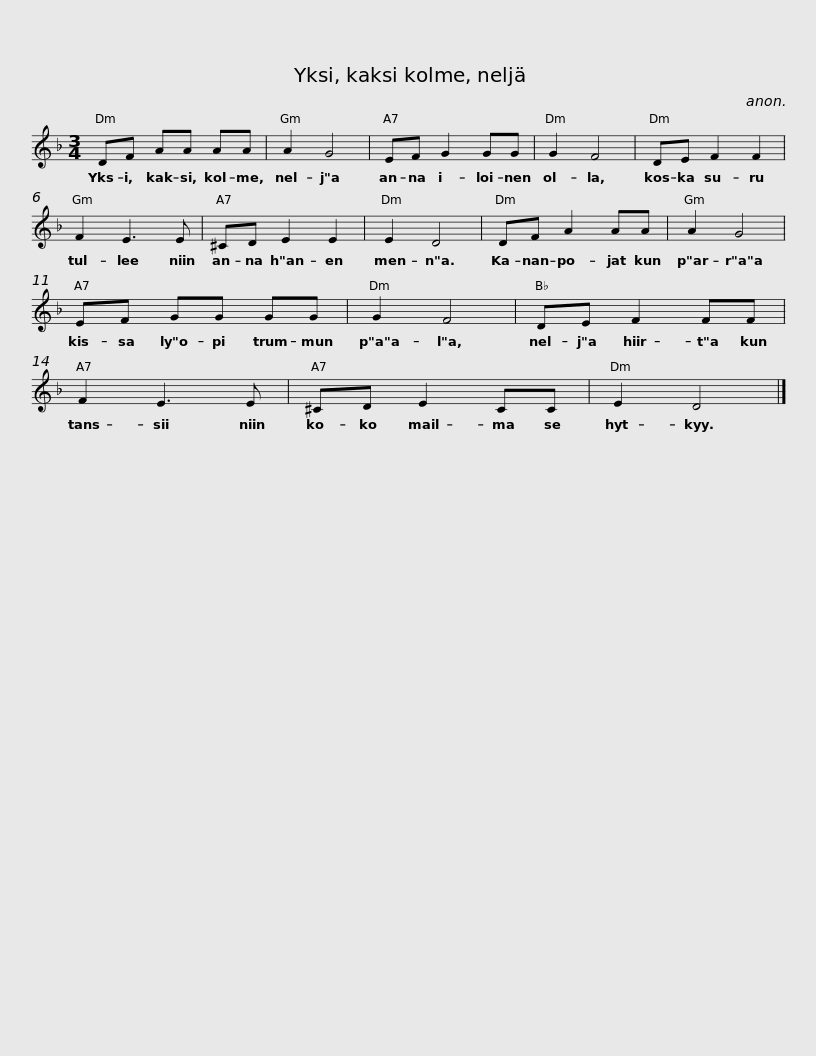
X:1
L:1/8
M:3/4
I:linebreak $
K:Dmin
V:1 treble
V:1
 DF AA AA | A2 G4 | EF G2 GG | G2 F4 | DE F2 F2 | %5
 F2 E3 E | ^CD E2 E2 |$ E2 D4 | DF A2 AA | A2 G4 | %10
 EF GG GG | G2 F4 | DE F2 FF |$ F2 E3 E | ^CD E2 CC | %15
 E2 D4 |] %16
